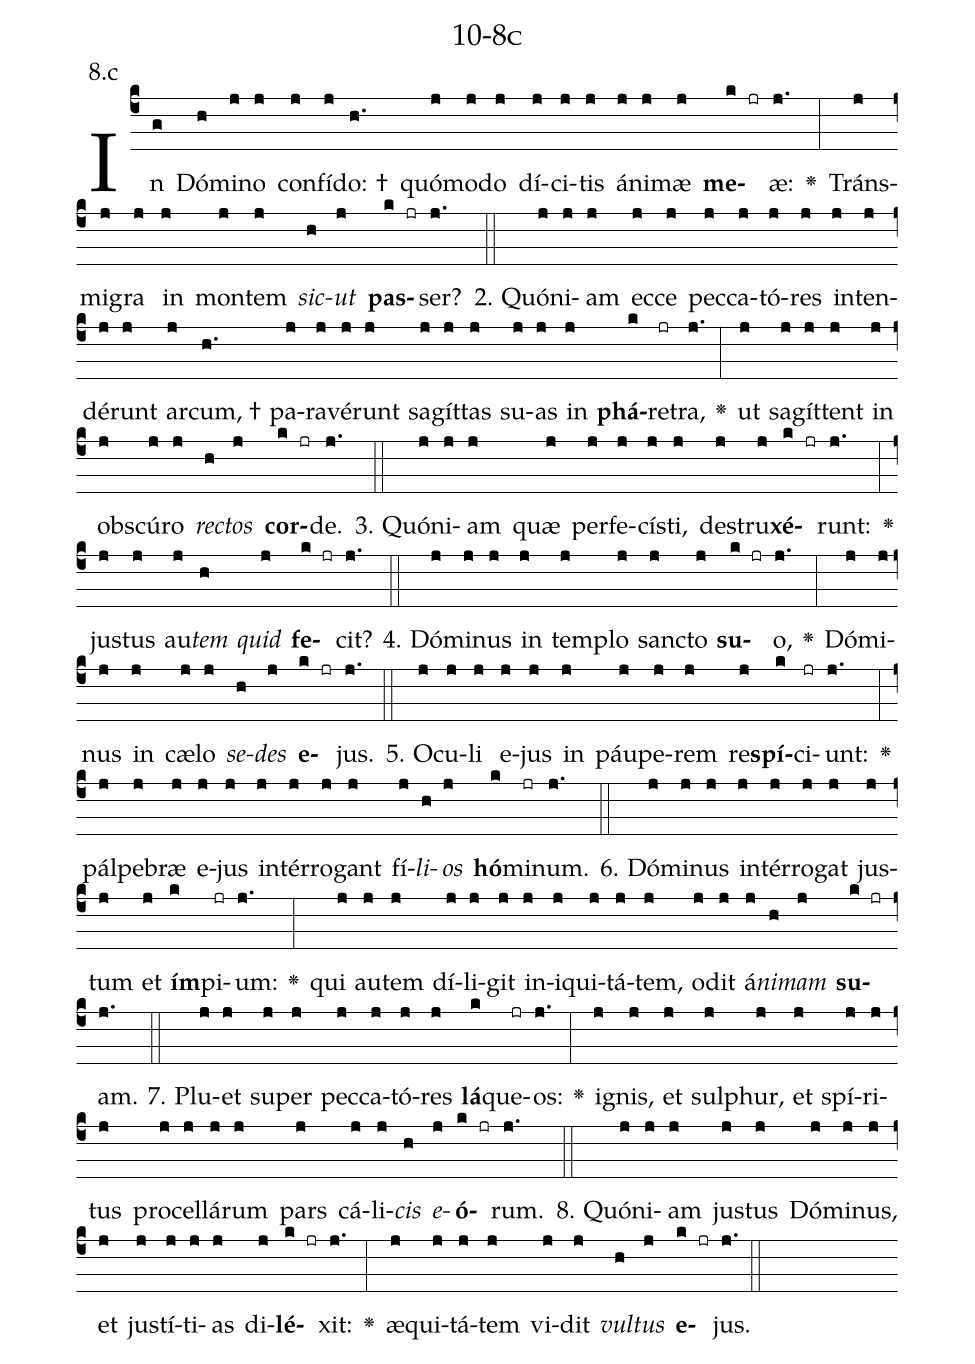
name: 10-8c;
annotation: 8.c;
%%
(c4)In(g) Dó(h)mi(j)no(j) con(j)fí(j)do: †(h.) quó(j)mo(j)do(j) dí(j)ci(j)tis(j) á(j)ni(j)mæ(j) <b>me</b>(k jr)æ:(j.) <v>\greheightstar</v>(:) Tráns(j)mi(j)gra(j) in(j) mon(j)tem(j) <i>sic</i>(h)<i>ut</i>(j) <b>pas</b>(k jr)ser?(j.) (::)
2. Quón(j)i(j)am(j) ec(j)ce(j) pec(j)ca(j)tó(j)res(j) in(j)ten(j)dé(j)runt(j) ar(j)cum, †(h.) pa(j)ra(j)vé(j)runt(j) sa(j)gít(j)tas(j) su(j)as(j) in(j) <b>phá</b>(k)re(jr)tra,(j.) <v>\greheightstar</v>(:) ut(j) sa(j)gít(j)tent(j) in(j) obs(j)cú(j)ro(j) <i>rec</i>(h)<i>tos</i>(j) <b>cor</b>(k jr)de.(j.) (::)
3. Quón(j)i(j)am(j) quæ(j) per(j)fe(j)cís(j)ti,(j) de(j)stru(j)<b>xé</b>(k jr)runt:(j.) <v>\greheightstar</v>(:) jus(j)tus(j) au(j)<i>tem</i>(h) <i>quid</i>(j) <b>fe</b>(k jr)cit?(j.) (::)
4. Dó(j)mi(j)nus(j) in(j) tem(j)plo(j) sanc(j)to(j) <b>su</b>(k jr)o,(j.) <v>\greheightstar</v>(:) Dó(j)mi(j)nus(j) in(j) cæ(j)lo(j) <i>se</i>(h)<i>des</i>(j) <b>e</b>(k jr)jus.(j.) (::)
5. O(j)cu(j)li(j) e(j)jus(j) in(j) páu(j)pe(j)rem(j) re(j)<b>spí</b>(k)ci(jr)unt:(j.) <v>\greheightstar</v>(:) pál(j)pe(j)bræ(j) e(j)jus(j) in(j)tér(j)ro(j)gant(j) fí(j)<i>li</i>(h)<i>os</i>(j) <b>hó</b>(k)mi(jr)num.(j.) (::)
6. Dó(j)mi(j)nus(j) in(j)tér(j)ro(j)gat(j) jus(j)tum(j) et(j) <b>ím</b>(k)pi(jr)um:(j.) <v>\greheightstar</v>(:) qui(j) au(j)tem(j) dí(j)li(j)git(j) in(j)i(j)qui(j)tá(j)tem,(j) o(j)dit(j) á(j)<i>ni</i>(h)<i>mam</i>(j) <b>su</b>(k jr)am.(j.) (::)
7. Plu(j)et(j) su(j)per(j) pec(j)ca(j)tó(j)res(j) <b>lá</b>(k)que(jr)os:(j.) <v>\greheightstar</v>(:) i(j)gnis,(j) et(j) sul(j)phur,(j) et(j) spí(j)ri(j)tus(j) pro(j)cel(j)lá(j)rum(j) pars(j) cá(j)li(j)<i>cis</i>(h) <i>e</i>(j)<b>ó</b>(k jr)rum.(j.) (::)
8. Quón(j)i(j)am(j) jus(j)tus(j) Dó(j)mi(j)nus,(j) et(j) jus(j)tí(j)ti(j)as(j) di(j)<b>lé</b>(k jr)xit:(j.) <v>\greheightstar</v>(:) æ(j)qui(j)tá(j)tem(j) vi(j)dit(j) <i>vul</i>(h)<i>tus</i>(j) <b>e</b>(k jr)jus.(j.) (::)
